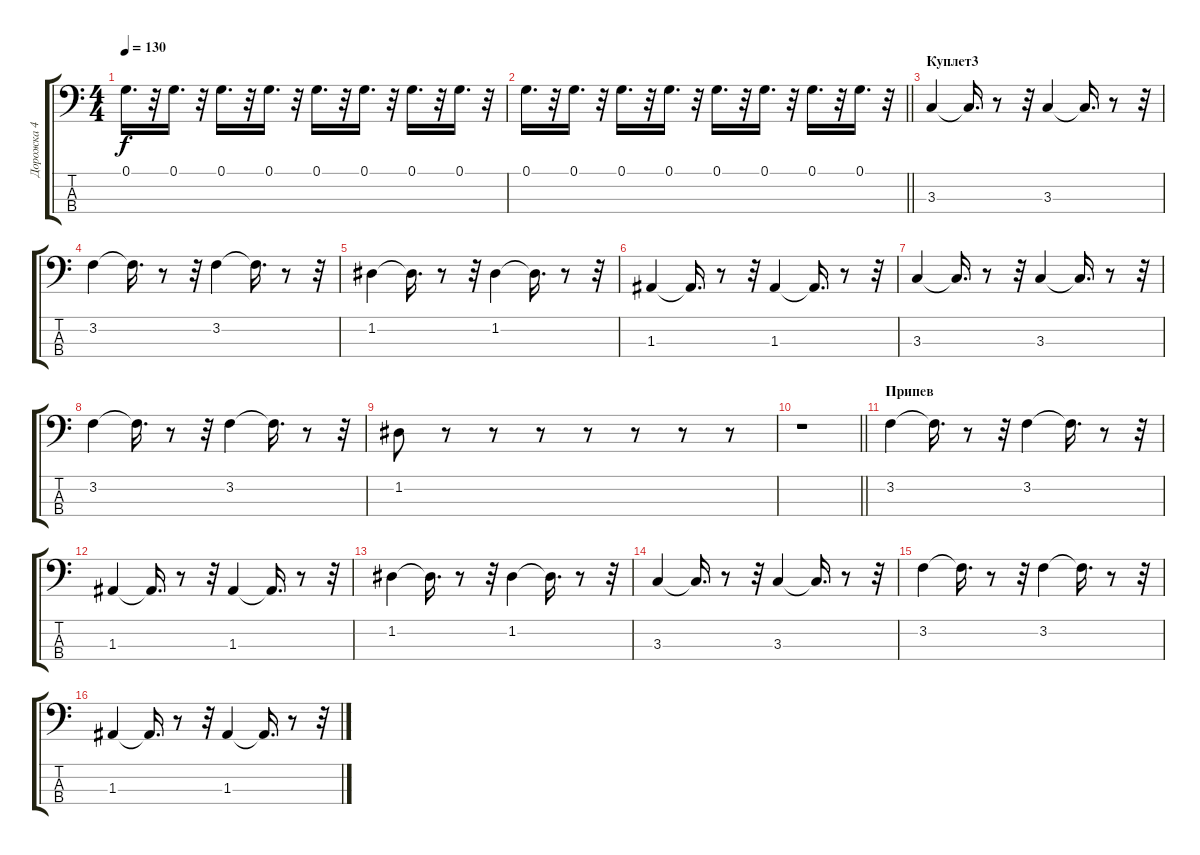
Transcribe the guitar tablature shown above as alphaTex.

\track ("Дорожка 4" "Дорожка 4") {instrument electricbassfinger}
\staff {score tabs}
\tuning (G2 D2 A1 E1) {hide}
\ts (4 4)
\tempo 130
\clef f4
\ks c
0.1.16{d dy f} r.32 0.1.16{d} r.32 0.1.16{d} r.32 0.1.16{d} r.32 0.1.16{d} r.32 0.1.16{d} r.32 0.1.16{d} r.32 0.1.16{d} r.32 |
\barLineRight lightlight
0.1.16{d} r.32 0.1.16{d} r.32 0.1.16{d} r.32 0.1.16{d} r.32 0.1.16{d} r.32 0.1.16{d} r.32 0.1.16{d} r.32 0.1.16{d} r.32 |
\section ("" "Куплет3")
3.3.4 3.3{t}.16{d} r.8 r.32 3.3.4 3.3{t}.16{d} r.8 r.32 |
3.2.4 3.2{t}.16{d} r.8 r.32 3.2.4 3.2{t}.16{d} r.8 r.32 |
1.2.4 1.2{t}.16{d} r.8 r.32 1.2.4 1.2{t}.16{d} r.8 r.32 |
1.3.4 1.3{t}.16{d} r.8 r.32 1.3.4 1.3{t}.16{d} r.8 r.32 |
3.3.4 3.3{t}.16{d} r.8 r.32 3.3.4 3.3{t}.16{d} r.8 r.32 |
3.2.4 3.2{t}.16{d} r.8 r.32 3.2.4 3.2{t}.16{d} r.8 r.32 |
1.2.8 r.8 r.8 r.8 r.8 r.8 r.8 r.8 |
\barLineRight lightlight
r.1 |
\section ("" "Припев")
3.2.4 3.2{t}.16{d} r.8 r.32 3.2.4 3.2{t}.16{d} r.8 r.32 |
1.3.4 1.3{t}.16{d} r.8 r.32 1.3.4 1.3{t}.16{d} r.8 r.32 |
1.2.4 1.2{t}.16{d} r.8 r.32 1.2.4 1.2{t}.16{d} r.8 r.32 |
3.3.4 3.3{t}.16{d} r.8 r.32 3.3.4 3.3{t}.16{d} r.8 r.32 |
3.2.4 3.2{t}.16{d} r.8 r.32 3.2.4 3.2{t}.16{d} r.8 r.32 |
1.3.4 1.3{t}.16{d} r.8 r.32 1.3.4 1.3{t}.16{d} r.8 r.32
